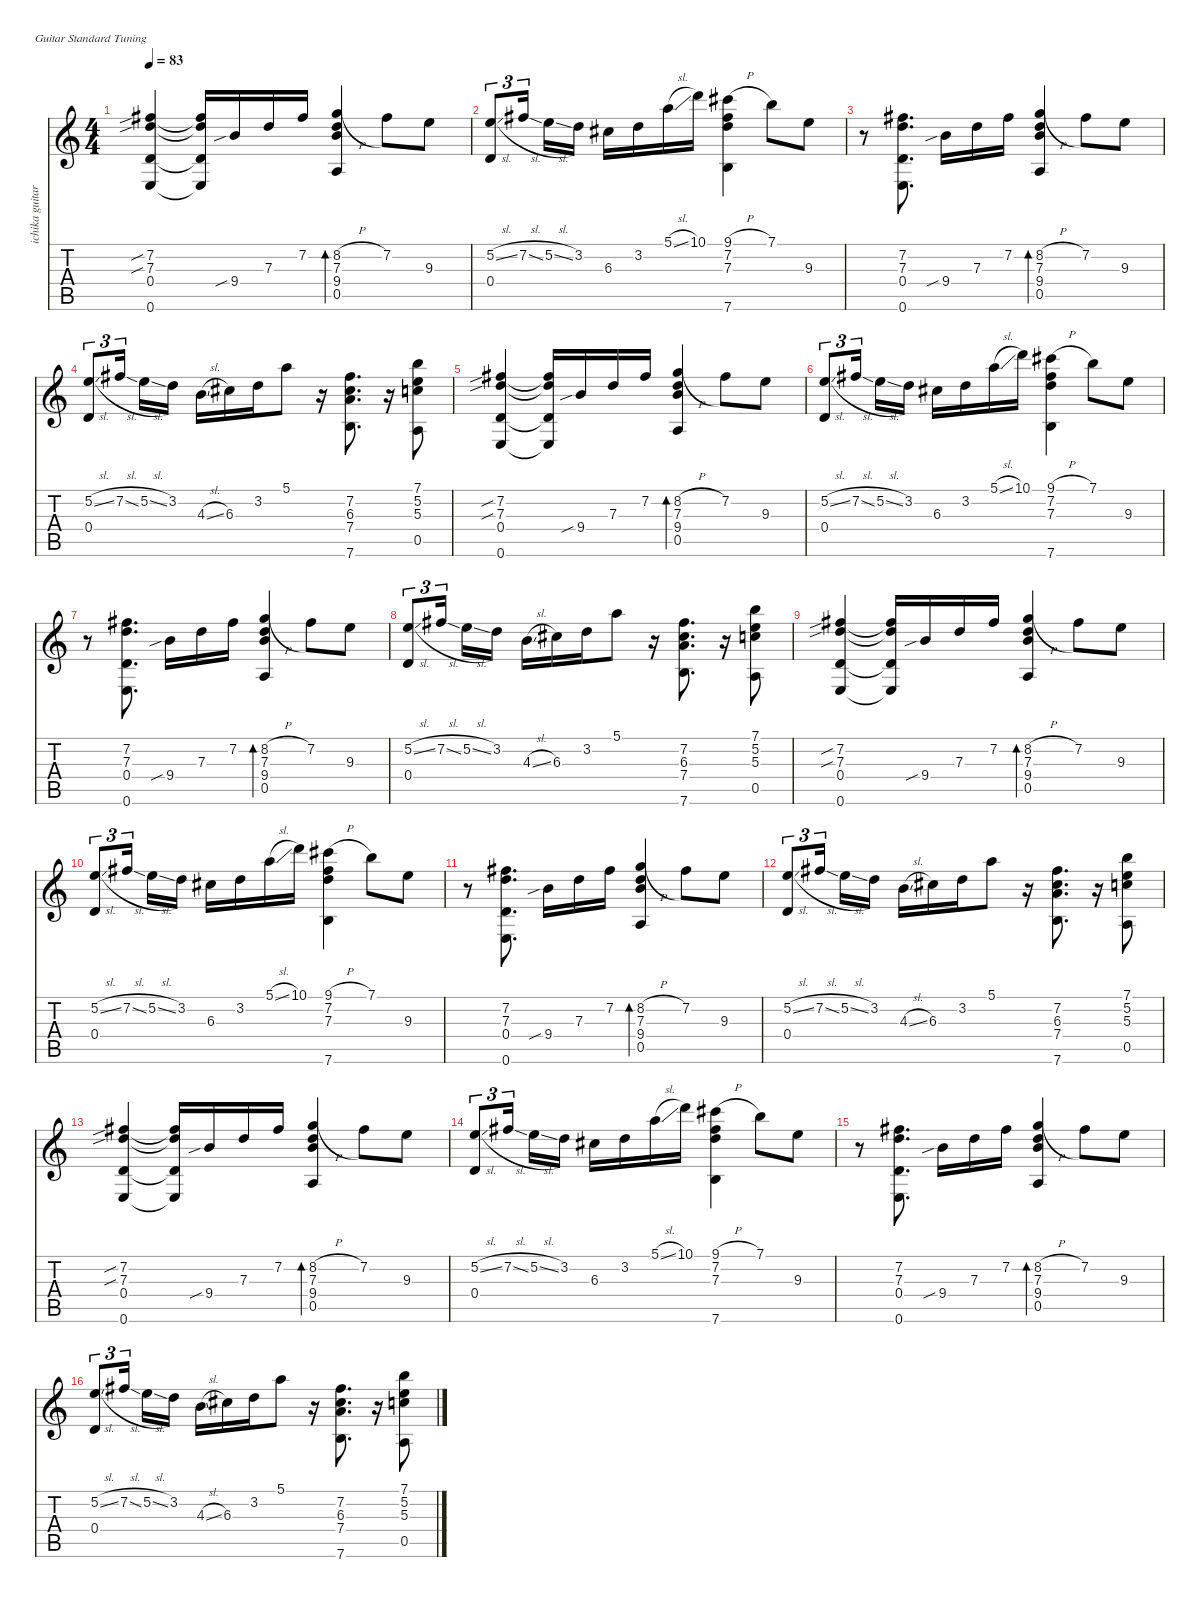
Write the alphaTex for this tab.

\defaultSystemsLayout 4
\hideDynamics
\bracketExtendMode nobrackets
\track ("Clean Guitar" "ichika guitar") {instrument electricguitarclean}
\staff {score tabs}
\tuning (E4 B3 G3 D3 A2 E2)
\ts (4 4)
\tempo 83
\clef g2
\ks c
(0.4 0.6 7.3{sib} 7.2{sib acc #}).4{dy mf beam Up} (0.4{t} 0.6{t} 7.3{t} 7.2{t acc #}).16{beam Up} 9.4{sib}.16{beam Up} 7.3.16{beam Up} 7.2{acc #}.16{beam Up} (9.4 0.5 7.3 8.2{h}).4{bd 92 beam Up} 7.2{acc #}.8{beam Down} 9.3.8{beam Down} |
(5.2{sl} 0.4).8{tu (3 2) beam Up} 7.2{sl acc #}.16{tu (3 2) beam Up} 5.2{sl}.16{beam Down} 3.2.16{beam Down} 6.3{acc #}.16{beam Down} 3.2.16{beam Down} 5.1{sl}.16{beam Down} 10.1.16{beam Down} (7.6 7.3 7.2{acc #} 9.1{h acc #}).4{beam Down} 7.1.8{beam Down} 9.3.8{beam Down} |
r.8{beam Down} (0.4 0.6 7.3 7.2{acc #}).8{d beam Up} 9.4{sib}.16{beam Down} 7.3.16{beam Down} 7.2{acc #}.16{beam Down} (9.4 0.5 7.3 8.2{h}).4{bd 92 beam Up} 7.2{acc #}.8{beam Down} 9.3.8{beam Down} |
(5.2{sl} 0.4).8{tu (3 2) beam Up} 7.2{sl acc #}.16{tu (3 2) beam Up} 5.2{sl}.16{beam Down} 3.2.16{beam Down} 4.3{sl}.16{beam Down} 6.3{acc #}.16{beam Down} 3.2.16{beam Down} 5.1.8{beam Down} r.16{beam Down} (7.6 7.4 6.3{acc #} 7.2{acc #}).8{d beam Up} r.16{beam Down} (0.5 5.3 5.2 7.1).8{beam Up} |
(0.4 0.6 7.3{sib} 7.2{sib acc #}).4{beam Up} (0.4{t} 0.6{t} 7.3{t} 7.2{t acc #}).16{beam Up} 9.4{sib}.16{beam Up} 7.3.16{beam Up} 7.2{acc #}.16{beam Up} (9.4 0.5 7.3 8.2{h}).4{bd 92 beam Up} 7.2{acc #}.8{beam Down} 9.3.8{beam Down} |
(5.2{sl} 0.4).8{tu (3 2) beam Up} 7.2{sl acc #}.16{tu (3 2) beam Up} 5.2{sl}.16{beam Down} 3.2.16{beam Down} 6.3{acc #}.16{beam Down} 3.2.16{beam Down} 5.1{sl}.16{beam Down} 10.1.16{beam Down} (7.6 7.3 7.2{acc #} 9.1{h acc #}).4{beam Down} 7.1.8{beam Down} 9.3.8{beam Down} |
r.8{beam Down} (0.4 0.6 7.3 7.2{acc #}).8{d beam Up} 9.4{sib}.16{beam Down} 7.3.16{beam Down} 7.2{acc #}.16{beam Down} (9.4 0.5 7.3 8.2{h}).4{bd 92 beam Up} 7.2{acc #}.8{beam Down} 9.3.8{beam Down} |
(5.2{sl} 0.4).8{tu (3 2) beam Up} 7.2{sl acc #}.16{tu (3 2) beam Up} 5.2{sl}.16{beam Down} 3.2.16{beam Down} 4.3{sl}.16{beam Down} 6.3{acc #}.16{beam Down} 3.2.16{beam Down} 5.1.8{beam Down} r.16{beam Down} (7.6 7.4 6.3{acc #} 7.2{acc #}).8{d beam Up} r.16{beam Down} (0.5 5.3 5.2 7.1).8{beam Up} |
(0.4 0.6 7.3{sib} 7.2{sib acc #}).4{beam Up} (0.4{t} 0.6{t} 7.3{t} 7.2{t acc #}).16{beam Up} 9.4{sib}.16{beam Up} 7.3.16{beam Up} 7.2{acc #}.16{beam Up} (9.4 0.5 7.3 8.2{h}).4{bd 92 beam Up} 7.2{acc #}.8{beam Down} 9.3.8{beam Down} |
(5.2{sl} 0.4).8{tu (3 2) beam Up} 7.2{sl acc #}.16{tu (3 2) beam Up} 5.2{sl}.16{beam Down} 3.2.16{beam Down} 6.3{acc #}.16{beam Down} 3.2.16{beam Down} 5.1{sl}.16{beam Down} 10.1.16{beam Down} (7.6 7.3 7.2{acc #} 9.1{h acc #}).4{beam Down} 7.1.8{beam Down} 9.3.8{beam Down} |
r.8{beam Down} (0.4 0.6 7.3 7.2{acc #}).8{d beam Up} 9.4{sib}.16{beam Down} 7.3.16{beam Down} 7.2{acc #}.16{beam Down} (9.4 0.5 7.3 8.2{h}).4{bd 92 beam Up} 7.2{acc #}.8{beam Down} 9.3.8{beam Down} |
(5.2{sl} 0.4).8{tu (3 2) beam Up} 7.2{sl acc #}.16{tu (3 2) beam Up} 5.2{sl}.16{beam Down} 3.2.16{beam Down} 4.3{sl}.16{beam Down} 6.3{acc #}.16{beam Down} 3.2.16{beam Down} 5.1.8{beam Down} r.16{beam Down} (7.6 7.4 6.3{acc #} 7.2{acc #}).8{d beam Up} r.16{beam Down} (0.5 5.3 5.2 7.1).8{beam Up} |
(0.4 0.6 7.3{sib} 7.2{sib acc #}).4{beam Up} (0.4{t} 0.6{t} 7.3{t} 7.2{t acc #}).16{beam Up} 9.4{sib}.16{beam Up} 7.3.16{beam Up} 7.2{acc #}.16{beam Up} (9.4 0.5 7.3 8.2{h}).4{bd 92 beam Up} 7.2{acc #}.8{beam Down} 9.3.8{beam Down} |
(5.2{sl} 0.4).8{tu (3 2) beam Up} 7.2{sl acc #}.16{tu (3 2) beam Up} 5.2{sl}.16{beam Down} 3.2.16{beam Down} 6.3{acc #}.16{beam Down} 3.2.16{beam Down} 5.1{sl}.16{beam Down} 10.1.16{beam Down} (7.6 7.3 7.2{acc #} 9.1{h acc #}).4{beam Down} 7.1.8{beam Down} 9.3.8{beam Down} |
r.8{beam Down} (0.4 0.6 7.3 7.2{acc #}).8{d beam Up} 9.4{sib}.16{beam Down} 7.3.16{beam Down} 7.2{acc #}.16{beam Down} (9.4 0.5 7.3 8.2{h}).4{bd 92 beam Up} 7.2{acc #}.8{beam Down} 9.3.8{beam Down} |
(5.2{sl} 0.4).8{tu (3 2) beam Up} 7.2{sl acc #}.16{tu (3 2) beam Up} 5.2{sl}.16{beam Down} 3.2.16{beam Down} 4.3{sl}.16{beam Down} 6.3{acc #}.16{beam Down} 3.2.16{beam Down} 5.1.8{beam Down} r.16{beam Down} (7.6 7.4 6.3{acc #} 7.2{acc #}).8{d beam Up} r.16{beam Down} (0.5 5.3 5.2 7.1).8{beam Up}
